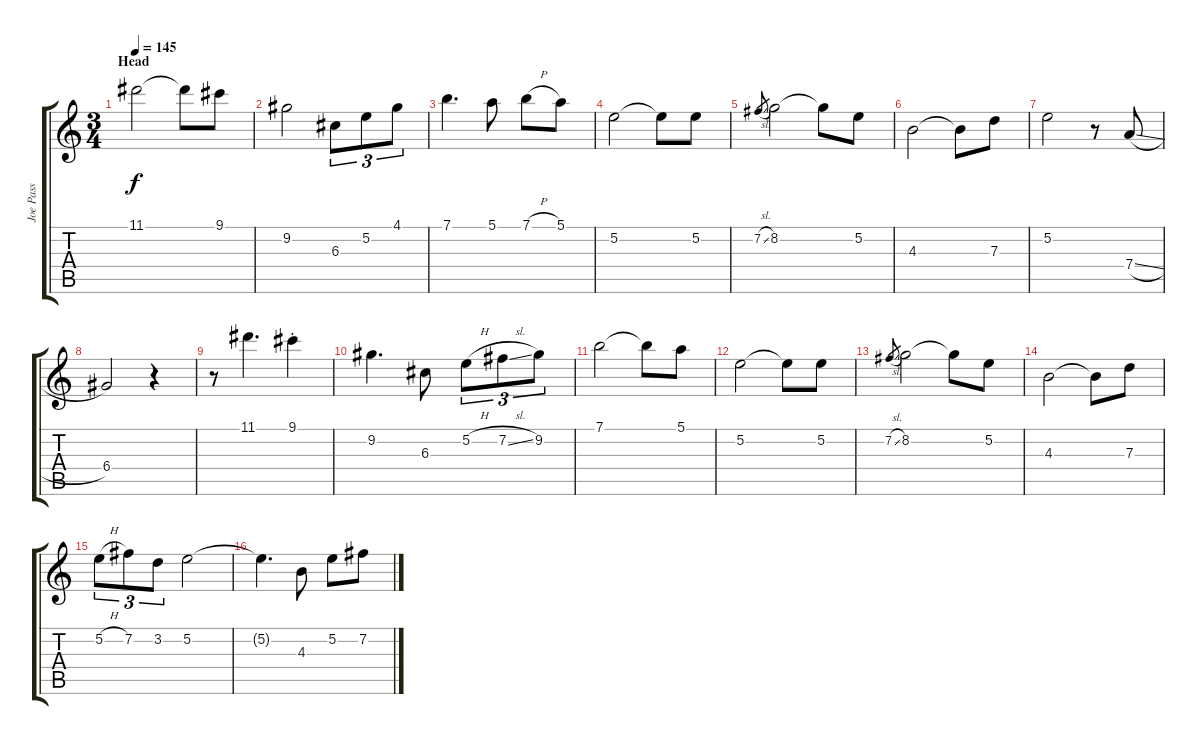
\track ("Joe Pass" "Joe Pass") {instrument electricguitarjazz}
\staff {score tabs}
\tuning (E4 B3 G3 D3 A2 E2) {hide}
\ts (3 4)
\section ("" "Head")
\tempo 145
\clef g2
\ks c
11.1.2{dy f instrument electricguitarjazz} 11.1{t}.8 9.1.8 |
9.2.2 6.3.8{tu (3 2)} 5.2.8{tu (3 2)} 4.1.8{tu (3 2)} |
7.1.4{d} 5.1.8 7.1{h}.8 5.1.8 |
5.2.2 5.2{t}.8 5.2.8 |
7.2{sl}.8{gr} 8.2.2 8.2{t}.8 5.2.8 |
4.3.2 4.3{t}.8 7.3.8 |
5.2.2 r.8 7.4{sl}.8 |
6.4.2 r.4 |
r.8 11.1.4{d} 9.1{st}.4 |
9.2.4{d} 6.3.8 5.2{h}.8{tu (3 2)} 7.2{sl}.8{tu (3 2)} 9.2.8{tu (3 2)} |
7.1.2 7.1{t}.8 5.1.8 |
5.2.2 5.2{t}.8 5.2.8 |
7.2{sl}.8{gr} 8.2.2 8.2{t}.8 5.2.8 |
4.3.2 4.3{t}.8 7.3.8 |
5.2{h}.8{tu (3 2)} 7.2.8{tu (3 2)} 3.2.8{tu (3 2)} 5.2.2 |
5.2{t}.4{d} 4.3.8 5.2.8 7.2.8
